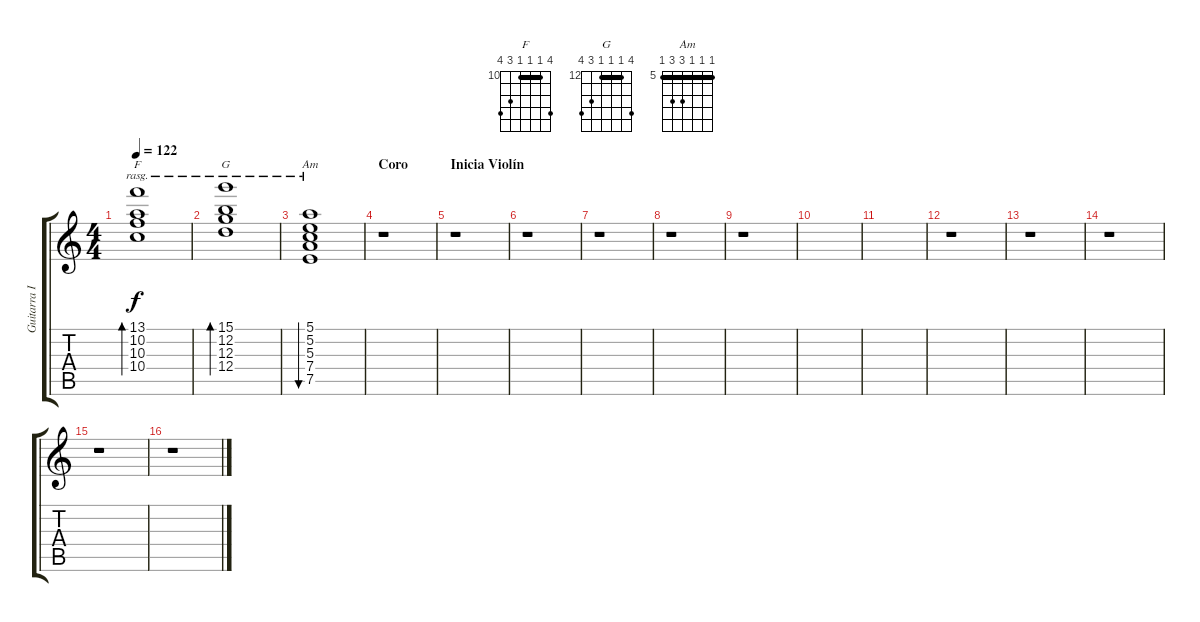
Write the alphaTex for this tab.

\track ("Guitarra II" "Guitarra I") {instrument electricguitarjazz}
\staff {score tabs}
\tuning (E4 B3 G3 D3 A2 E2) {hide}
\chord ("F" 13 10 10 10 12 13) {firstfret 10 barre 10}
\chord ("G" 15 12 12 12 14 15) {firstfret 12 barre 12}
\chord ("Am" 5 5 5 7 7 5) {firstfret 5 barre 5}
\ts (4 4)
\tempo 122
\clef g2
\ks c
(13.1 10.2 10.3 10.4).1{bd 480 ch "F" rasg ii dy f} |
(15.1 12.2 12.3 12.4).1{bd 480 ch "G" rasg ii} |
(5.1 5.2 5.3 7.4 7.5).1{bu 480 ch "Am" rasg ii} |
\section ("" "Coro")
r.1 |
\section ("" "Inicia Violín")
r.1 |
r.1 |
r.1 |
r.1 |
r.1 |
|
|
r.1 |
r.1 |
r.1 |
r.1 |
r.1
